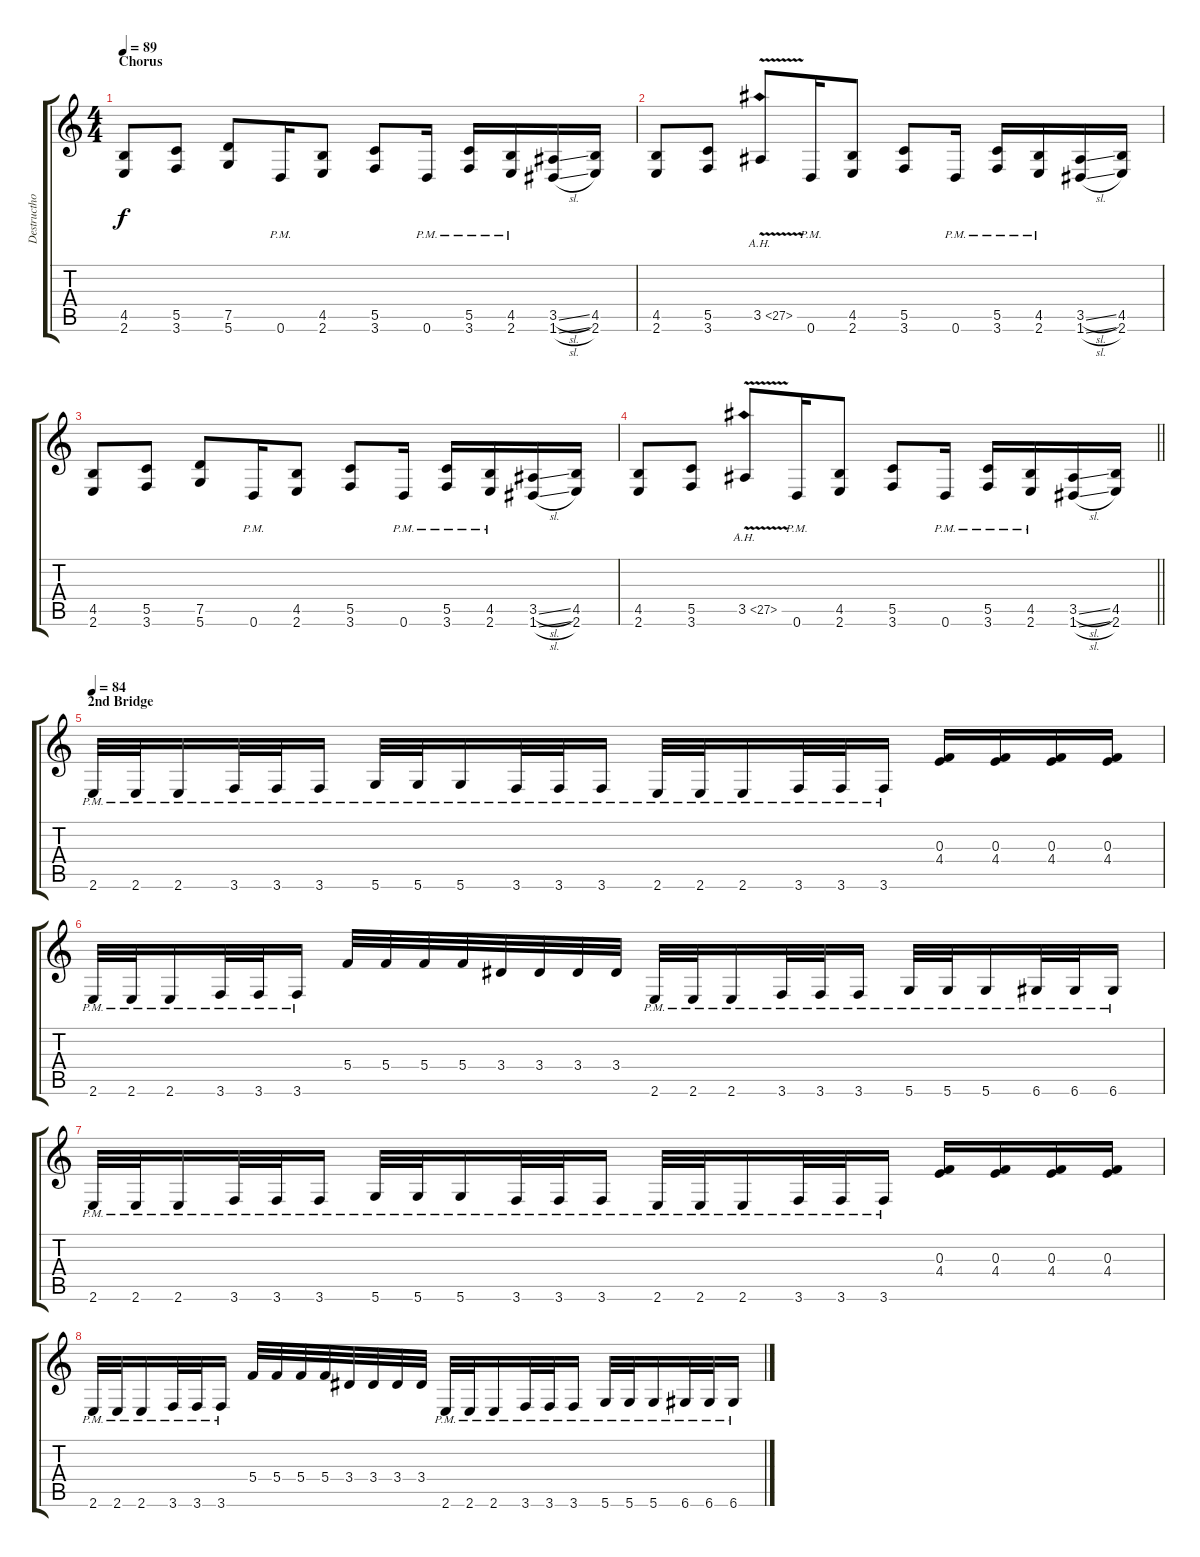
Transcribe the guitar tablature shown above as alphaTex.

\track ("Destructhor" "Destructho") {instrument overdrivenguitar}
\staff {score tabs}
\tuning (D4 A3 F3 C3 G2 D2) {hide}
\ts (4 4)
\section ("" "Chorus")
\tempo 89
\clef g2
\ks c
(4.5 2.6).8{dy f} (5.5 3.6).8 (7.5 5.6).8 0.6{pm}.16 (4.5 2.6).8 (5.5 3.6).8 0.6{pm}.16 (5.5{pm} 3.6{pm}).16 (4.5{pm} 2.6{pm}).16 (3.5{sl} 1.6{sl}).16 (4.5 2.6).16 |
(4.5 2.6).8 (5.5 3.6).8 3.5{ah 24 v}.8 0.6{pm}.16 (4.5 2.6).8 (5.5 3.6).8 0.6{pm}.16 (5.5{pm} 3.6{pm}).16 (4.5{pm} 2.6{pm}).16 (3.5{sl} 1.6{sl}).16 (4.5 2.6).16 |
(4.5 2.6).8 (5.5 3.6).8 (7.5 5.6).8 0.6{pm}.16 (4.5 2.6).8 (5.5 3.6).8 0.6{pm}.16 (5.5{pm} 3.6{pm}).16 (4.5{pm} 2.6{pm}).16 (3.5{sl} 1.6{sl}).16 (4.5 2.6).16 |
\barLineRight lightlight
(4.5 2.6).8 (5.5 3.6).8 3.5{ah 24 v}.8 0.6{pm}.16 (4.5 2.6).8 (5.5 3.6).8 0.6{pm}.16 (5.5{pm} 3.6{pm}).16 (4.5{pm} 2.6{pm}).16 (3.5{sl} 1.6{sl}).16 (4.5 2.6).16 |
\section ("" "2nd Bridge")
\tempo 84
2.6{pm}.32 2.6{pm}.32 2.6{pm}.16 3.6{pm}.32 3.6{pm}.32 3.6{pm}.16 5.6{pm}.32 5.6{pm}.32 5.6{pm}.16 3.6{pm}.32 3.6{pm}.32 3.6{pm}.16 2.6{pm}.32 2.6{pm}.32 2.6{pm}.16 3.6{pm}.32 3.6{pm}.32 3.6{pm}.16 (0.3 4.4).16 (0.3 4.4).16 (0.3 4.4).16 (0.3 4.4).16 |
2.6{pm}.32 2.6{pm}.32 2.6{pm}.16 3.6{pm}.32 3.6{pm}.32 3.6{pm}.16 5.4.32 5.4.32 5.4.32 5.4.32 3.4.32 3.4.32 3.4.32 3.4.32 2.6{pm}.32 2.6{pm}.32 2.6{pm}.16 3.6{pm}.32 3.6{pm}.32 3.6{pm}.16 5.6{pm}.32 5.6{pm}.32 5.6{pm}.16 6.6{pm}.32 6.6{pm}.32 6.6{pm}.16 |
2.6{pm}.32 2.6{pm}.32 2.6{pm}.16 3.6{pm}.32 3.6{pm}.32 3.6{pm}.16 5.6{pm}.32 5.6{pm}.32 5.6{pm}.16 3.6{pm}.32 3.6{pm}.32 3.6{pm}.16 2.6{pm}.32 2.6{pm}.32 2.6{pm}.16 3.6{pm}.32 3.6{pm}.32 3.6{pm}.16 (0.3 4.4).16 (0.3 4.4).16 (0.3 4.4).16 (0.3 4.4).16 |
2.6{pm}.32 2.6{pm}.32 2.6{pm}.16 3.6{pm}.32 3.6{pm}.32 3.6{pm}.16 5.4.32 5.4.32 5.4.32 5.4.32 3.4.32 3.4.32 3.4.32 3.4.32 2.6{pm}.32 2.6{pm}.32 2.6{pm}.16 3.6{pm}.32 3.6{pm}.32 3.6{pm}.16 5.6{pm}.32 5.6{pm}.32 5.6{pm}.16 6.6{pm}.32 6.6{pm}.32 6.6{pm}.16
